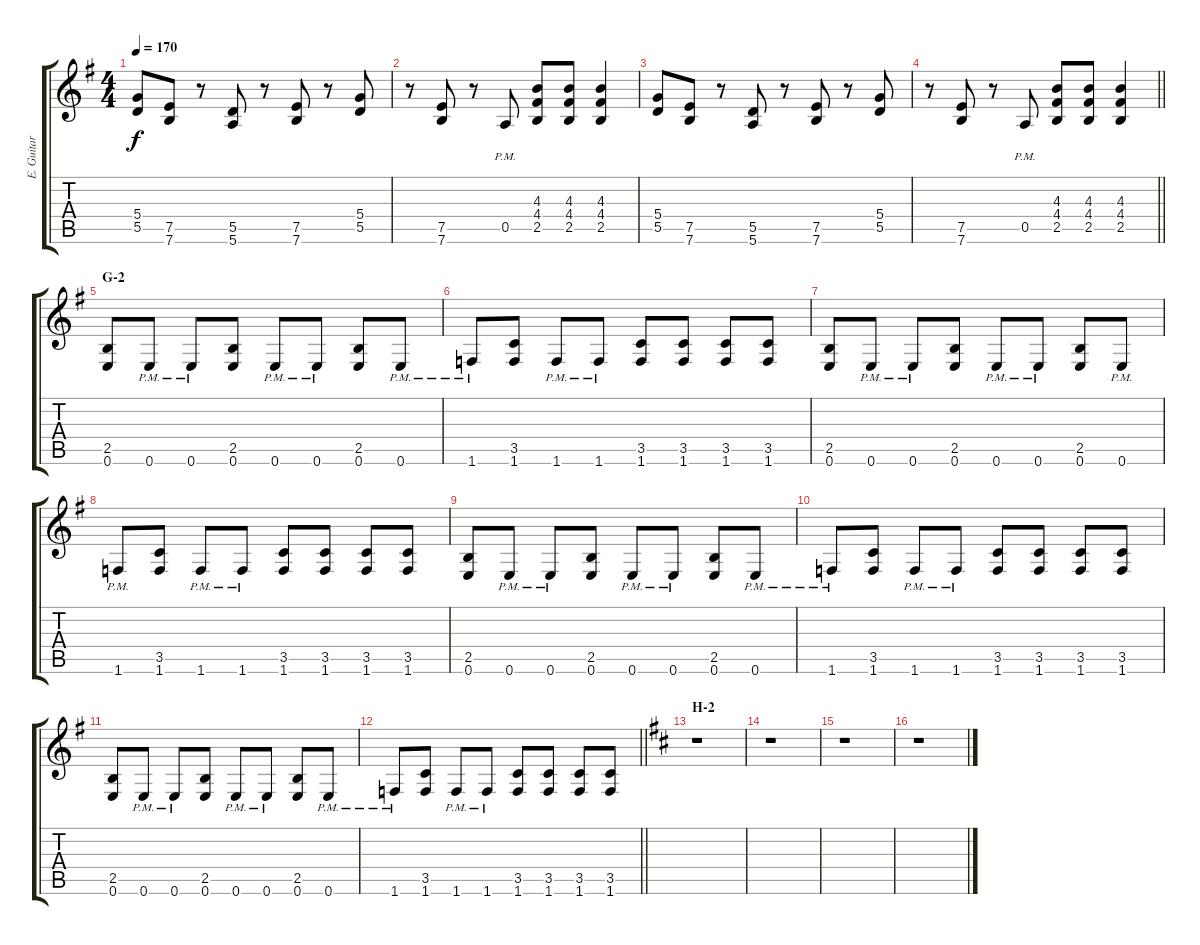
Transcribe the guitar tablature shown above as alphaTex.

\track ("E. Guitar II" "E. Guitar ") {instrument overdrivenguitar}
\staff {score tabs}
\tuning (E4 B3 G3 D3 A2 E2) {hide}
\ts (4 4)
\tempo 170
\clef g2
\ks g
(5.4 5.5).8{dy f} (7.5 7.6).8 r.8 (5.5 5.6).8 r.8 (7.5 7.6).8 r.8 (5.4 5.5).8 |
r.8 (7.5 7.6).8 r.8 0.5{pm}.8 (4.3 4.4 2.5).8 (4.3 4.4 2.5).8 (4.3 4.4 2.5).4 |
(5.4 5.5).8 (7.5 7.6).8 r.8 (5.5 5.6).8 r.8 (7.5 7.6).8 r.8 (5.4 5.5).8 |
\barLineRight lightlight
r.8 (7.5 7.6).8 r.8 0.5{pm}.8 (4.3 4.4 2.5).8 (4.3 4.4 2.5).8 (4.3 4.4 2.5).4 |
\section ("" "G-2")
(2.5 0.6).8 0.6{pm}.8 0.6{pm}.8 (2.5 0.6).8 0.6{pm}.8 0.6{pm}.8 (2.5 0.6).8 0.6{pm}.8 |
1.6{pm}.8 (3.5 1.6).8 1.6{pm}.8 1.6{pm}.8 (3.5 1.6).8 (3.5 1.6).8 (3.5 1.6).8 (3.5 1.6).8 |
(2.5 0.6).8 0.6{pm}.8 0.6{pm}.8 (2.5 0.6).8 0.6{pm}.8 0.6{pm}.8 (2.5 0.6).8 0.6{pm}.8 |
1.6{pm}.8 (3.5 1.6).8 1.6{pm}.8 1.6{pm}.8 (3.5 1.6).8 (3.5 1.6).8 (3.5 1.6).8 (3.5 1.6).8 |
(2.5 0.6).8 0.6{pm}.8 0.6{pm}.8 (2.5 0.6).8 0.6{pm}.8 0.6{pm}.8 (2.5 0.6).8 0.6{pm}.8 |
1.6{pm}.8 (3.5 1.6).8 1.6{pm}.8 1.6{pm}.8 (3.5 1.6).8 (3.5 1.6).8 (3.5 1.6).8 (3.5 1.6).8 |
(2.5 0.6).8 0.6{pm}.8 0.6{pm}.8 (2.5 0.6).8 0.6{pm}.8 0.6{pm}.8 (2.5 0.6).8 0.6{pm}.8 |
\barLineRight lightlight
1.6{pm}.8 (3.5 1.6).8 1.6{pm}.8 1.6{pm}.8 (3.5 1.6).8 (3.5 1.6).8 (3.5 1.6).8 (3.5 1.6).8 |
\section ("" "H-2")
\ks d
r.1 |
r.1 |
r.1 |
r.1
